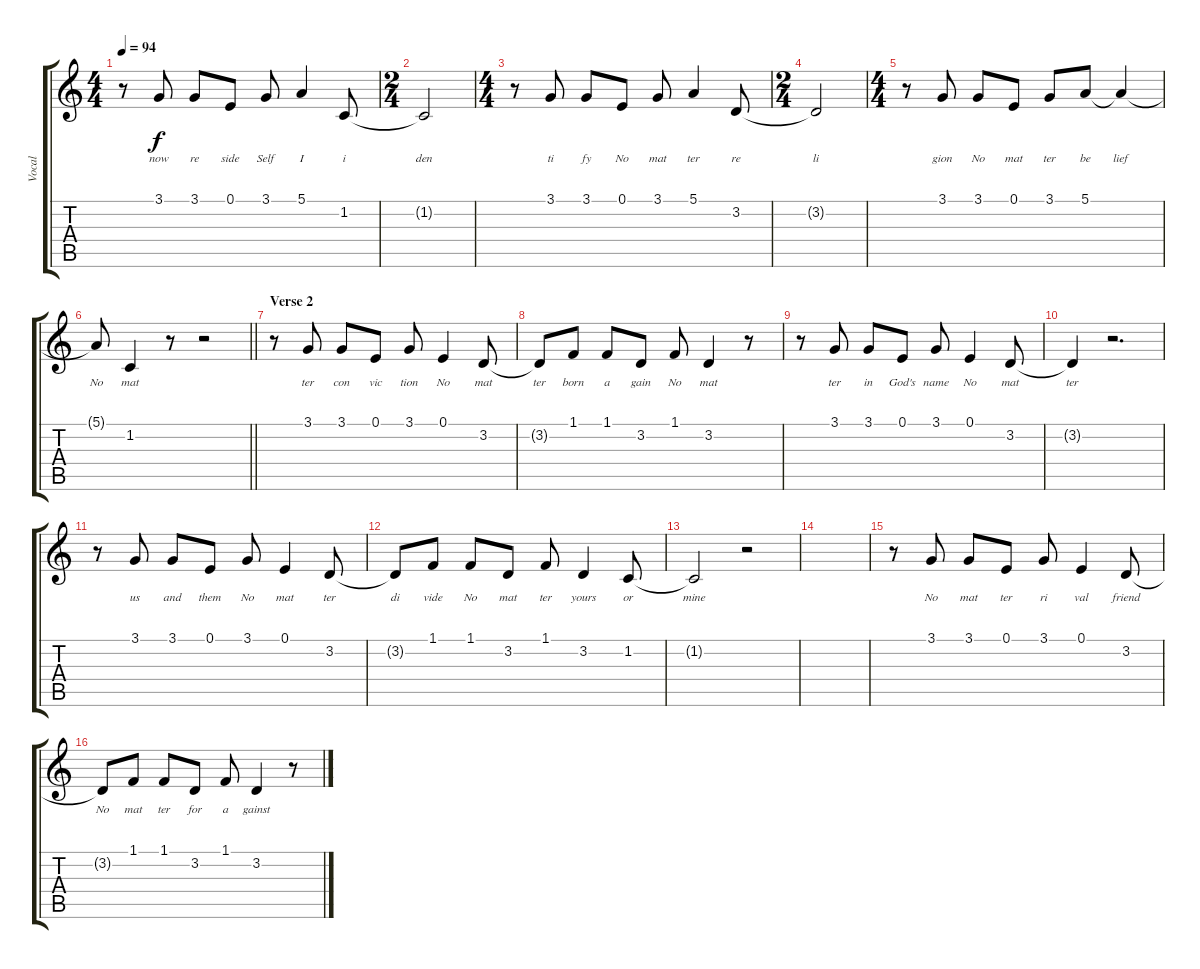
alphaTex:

\track ("Vocal" "Vocal") {instrument acousticgrandpiano}
\staff {score tabs}
\tuning (E4 B3 G3 D3 A2 E2) {hide}
\ts (4 4)
\tempo 94
\clef g2
\ks c
r.8{dy f} 3.1.8{lyrics (0 "now") lyrics (1 "") lyrics (2 "") lyrics (3 "") lyrics (4 "")} 3.1.8{lyrics (0 "re") lyrics (1 "") lyrics (2 "") lyrics (3 "") lyrics (4 "")} 0.1.8{lyrics (0 "side") lyrics (1 "") lyrics (2 "") lyrics (3 "") lyrics (4 "")} 3.1.8{lyrics (0 "Self") lyrics (1 "") lyrics (2 "") lyrics (3 "") lyrics (4 "")} 5.1.4{lyrics (0 "I") lyrics (1 "") lyrics (2 "") lyrics (3 "") lyrics (4 "")} 1.2.8{lyrics (0 "i") lyrics (1 "") lyrics (2 "") lyrics (3 "") lyrics (4 "")} |
\ts (2 4)
1.2{t}.2{lyrics (0 "den") lyrics (1 "") lyrics (2 "") lyrics (3 "") lyrics (4 "")} |
\ts (4 4)
r.8 3.1.8{lyrics (0 "ti") lyrics (1 "") lyrics (2 "") lyrics (3 "") lyrics (4 "")} 3.1.8{lyrics (0 "fy") lyrics (1 "") lyrics (2 "") lyrics (3 "") lyrics (4 "")} 0.1.8{lyrics (0 "No") lyrics (1 "") lyrics (2 "") lyrics (3 "") lyrics (4 "")} 3.1.8{lyrics (0 "mat") lyrics (1 "") lyrics (2 "") lyrics (3 "") lyrics (4 "")} 5.1.4{lyrics (0 "ter") lyrics (1 "") lyrics (2 "") lyrics (3 "") lyrics (4 "")} 3.2.8{lyrics (0 "re") lyrics (1 "") lyrics (2 "") lyrics (3 "") lyrics (4 "")} |
\ts (2 4)
3.2{t}.2{lyrics (0 "li") lyrics (1 "") lyrics (2 "") lyrics (3 "") lyrics (4 "")} |
\ts (4 4)
r.8 3.1.8{lyrics (0 "gion") lyrics (1 "") lyrics (2 "") lyrics (3 "") lyrics (4 "")} 3.1.8{lyrics (0 "No") lyrics (1 "") lyrics (2 "") lyrics (3 "") lyrics (4 "")} 0.1.8{lyrics (0 "mat") lyrics (1 "") lyrics (2 "") lyrics (3 "") lyrics (4 "")} 3.1.8{lyrics (0 "ter") lyrics (1 "") lyrics (2 "") lyrics (3 "") lyrics (4 "")} 5.1.8{lyrics (0 "be") lyrics (1 "") lyrics (2 "") lyrics (3 "") lyrics (4 "")} 5.1{t}.4{lyrics (0 "lief") lyrics (1 "") lyrics (2 "") lyrics (3 "") lyrics (4 "")} |
\barLineRight lightlight
5.1{t}.8{lyrics (0 "No") lyrics (1 "") lyrics (2 "") lyrics (3 "") lyrics (4 "")} 1.2.4{lyrics (0 "mat") lyrics (1 "") lyrics (2 "") lyrics (3 "") lyrics (4 "")} r.8 r.2 |
\section ("" "Verse 2")
r.8 3.1.8{lyrics (0 "ter") lyrics (1 "") lyrics (2 "") lyrics (3 "") lyrics (4 "")} 3.1.8{lyrics (0 "con") lyrics (1 "") lyrics (2 "") lyrics (3 "") lyrics (4 "")} 0.1.8{lyrics (0 "vic") lyrics (1 "") lyrics (2 "") lyrics (3 "") lyrics (4 "")} 3.1.8{lyrics (0 "tion") lyrics (1 "") lyrics (2 "") lyrics (3 "") lyrics (4 "")} 0.1.4{lyrics (0 "No") lyrics (1 "") lyrics (2 "") lyrics (3 "") lyrics (4 "")} 3.2.8{lyrics (0 "mat") lyrics (1 "") lyrics (2 "") lyrics (3 "") lyrics (4 "")} |
3.2{t}.8{lyrics (0 "ter") lyrics (1 "") lyrics (2 "") lyrics (3 "") lyrics (4 "")} 1.1.8{lyrics (0 "born") lyrics (1 "") lyrics (2 "") lyrics (3 "") lyrics (4 "")} 1.1.8{lyrics (0 "a") lyrics (1 "") lyrics (2 "") lyrics (3 "") lyrics (4 "")} 3.2.8{lyrics (0 "gain") lyrics (1 "") lyrics (2 "") lyrics (3 "") lyrics (4 "")} 1.1.8{lyrics (0 "No") lyrics (1 "") lyrics (2 "") lyrics (3 "") lyrics (4 "")} 3.2.4{lyrics (0 "mat") lyrics (1 "") lyrics (2 "") lyrics (3 "") lyrics (4 "")} r.8 |
r.8 3.1.8{lyrics (0 "ter") lyrics (1 "") lyrics (2 "") lyrics (3 "") lyrics (4 "")} 3.1.8{lyrics (0 "in") lyrics (1 "") lyrics (2 "") lyrics (3 "") lyrics (4 "")} 0.1.8{lyrics (0 "God's") lyrics (1 "") lyrics (2 "") lyrics (3 "") lyrics (4 "")} 3.1.8{lyrics (0 "name") lyrics (1 "") lyrics (2 "") lyrics (3 "") lyrics (4 "")} 0.1.4{lyrics (0 "No") lyrics (1 "") lyrics (2 "") lyrics (3 "") lyrics (4 "")} 3.2.8{lyrics (0 "mat") lyrics (1 "") lyrics (2 "") lyrics (3 "") lyrics (4 "")} |
3.2{t}.4{lyrics (0 "ter") lyrics (1 "") lyrics (2 "") lyrics (3 "") lyrics (4 "")} r.2{d} |
r.8 3.1.8{lyrics (0 "us") lyrics (1 "") lyrics (2 "") lyrics (3 "") lyrics (4 "")} 3.1.8{lyrics (0 "and") lyrics (1 "") lyrics (2 "") lyrics (3 "") lyrics (4 "")} 0.1.8{lyrics (0 "them") lyrics (1 "") lyrics (2 "") lyrics (3 "") lyrics (4 "")} 3.1.8{lyrics (0 "No") lyrics (1 "") lyrics (2 "") lyrics (3 "") lyrics (4 "")} 0.1.4{lyrics (0 "mat") lyrics (1 "") lyrics (2 "") lyrics (3 "") lyrics (4 "")} 3.2.8{lyrics (0 "ter") lyrics (1 "") lyrics (2 "") lyrics (3 "") lyrics (4 "")} |
3.2{t}.8{lyrics (0 "di") lyrics (1 "") lyrics (2 "") lyrics (3 "") lyrics (4 "")} 1.1.8{lyrics (0 "vide") lyrics (1 "") lyrics (2 "") lyrics (3 "") lyrics (4 "")} 1.1.8{lyrics (0 "No") lyrics (1 "") lyrics (2 "") lyrics (3 "") lyrics (4 "")} 3.2.8{lyrics (0 "mat") lyrics (1 "") lyrics (2 "") lyrics (3 "") lyrics (4 "")} 1.1.8{lyrics (0 "ter") lyrics (1 "") lyrics (2 "") lyrics (3 "") lyrics (4 "")} 3.2.4{lyrics (0 "yours") lyrics (1 "") lyrics (2 "") lyrics (3 "") lyrics (4 "")} 1.2.8{lyrics (0 "or") lyrics (1 "") lyrics (2 "") lyrics (3 "") lyrics (4 "")} |
1.2{t}.2{lyrics (0 "mine") lyrics (1 "") lyrics (2 "") lyrics (3 "") lyrics (4 "")} r.2 |
|
r.8 3.1.8{lyrics (0 "No") lyrics (1 "") lyrics (2 "") lyrics (3 "") lyrics (4 "")} 3.1.8{lyrics (0 "mat") lyrics (1 "") lyrics (2 "") lyrics (3 "") lyrics (4 "")} 0.1.8{lyrics (0 "ter") lyrics (1 "") lyrics (2 "") lyrics (3 "") lyrics (4 "")} 3.1.8{lyrics (0 "ri") lyrics (1 "") lyrics (2 "") lyrics (3 "") lyrics (4 "")} 0.1.4{lyrics (0 "val") lyrics (1 "") lyrics (2 "") lyrics (3 "") lyrics (4 "")} 3.2.8{lyrics (0 "friend") lyrics (1 "") lyrics (2 "") lyrics (3 "") lyrics (4 "")} |
3.2{t}.8{lyrics (0 "No") lyrics (1 "") lyrics (2 "") lyrics (3 "") lyrics (4 "")} 1.1.8{lyrics (0 "mat") lyrics (1 "") lyrics (2 "") lyrics (3 "") lyrics (4 "")} 1.1.8{lyrics (0 "ter") lyrics (1 "") lyrics (2 "") lyrics (3 "") lyrics (4 "")} 3.2.8{lyrics (0 "for") lyrics (1 "") lyrics (2 "") lyrics (3 "") lyrics (4 "")} 1.1.8{lyrics (0 "a") lyrics (1 "") lyrics (2 "") lyrics (3 "") lyrics (4 "")} 3.2.4{lyrics (0 "gainst") lyrics (1 "") lyrics (2 "") lyrics (3 "") lyrics (4 "")} r.8
